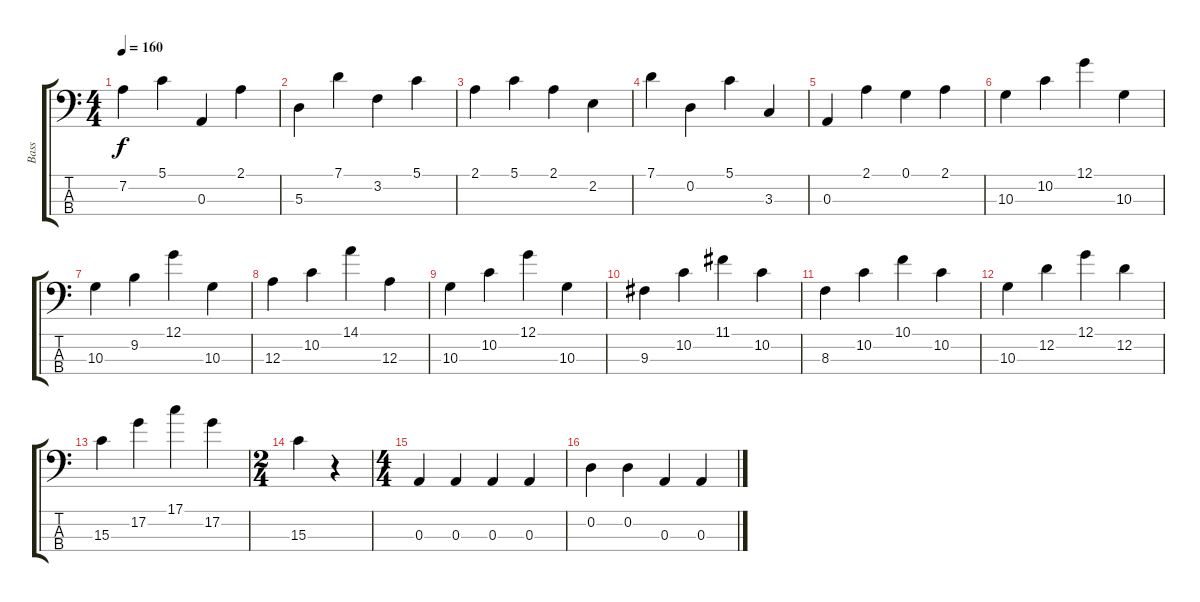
\track ("Bass" "Bass") {instrument electricbasspick}
\staff {score tabs}
\tuning (G2 D2 A1 E1) {hide}
\ts (4 4)
\tempo 160
\clef f4
\ks c
7.2.4{dy f} 5.1.4 0.3.4 2.1.4 |
5.3.4 7.1.4 3.2.4 5.1.4 |
2.1.4 5.1.4 2.1.4 2.2.4 |
7.1.4 0.2.4 5.1.4 3.3.4 |
0.3.4 2.1.4 0.1.4 2.1.4 |
10.3.4 10.2.4 12.1.4 10.3.4 |
10.3.4 9.2.4 12.1.4 10.3.4 |
12.3.4 10.2.4 14.1.4 12.3.4 |
10.3.4 10.2.4 12.1.4 10.3.4 |
9.3.4 10.2.4 11.1.4 10.2.4 |
8.3.4 10.2.4 10.1.4 10.2.4 |
10.3.4 12.2.4 12.1.4 12.2.4 |
15.3.4 17.2.4 17.1.4 17.2.4 |
\ts (2 4)
15.3.4 r.4 |
\ts (4 4)
0.3.4 0.3.4 0.3.4 0.3.4 |
0.2.4 0.2.4 0.3.4 0.3.4
